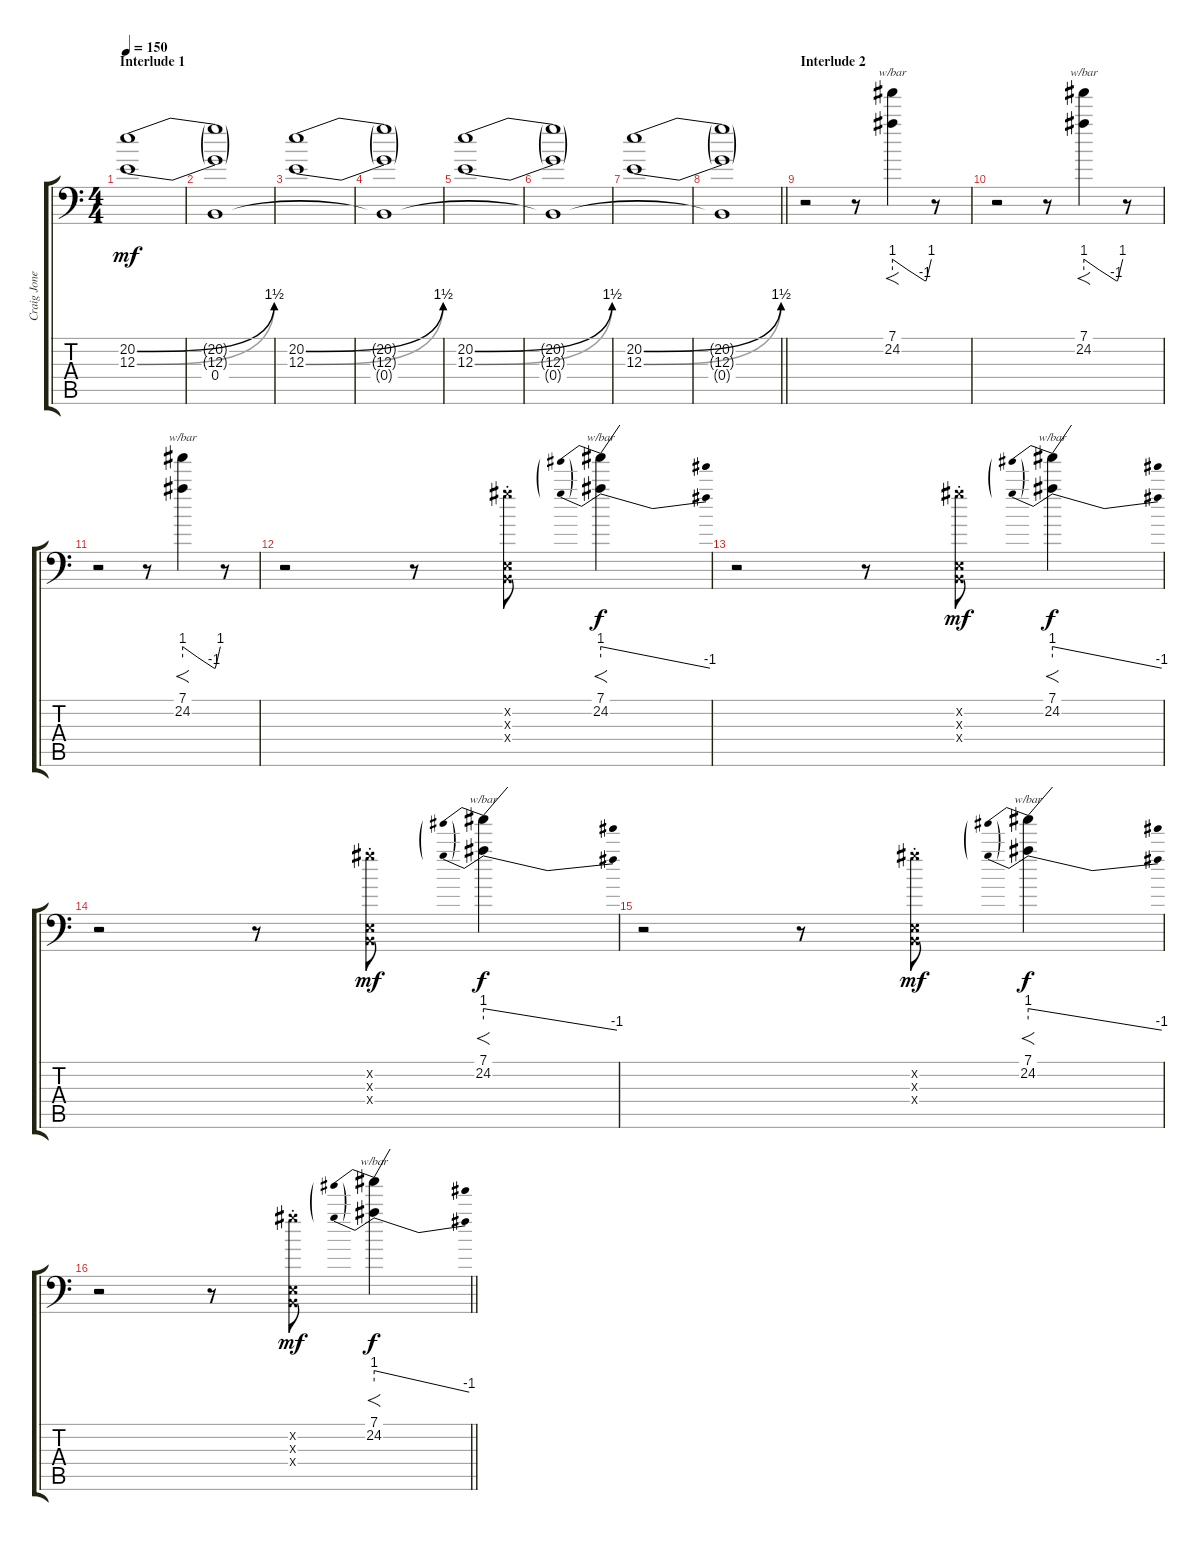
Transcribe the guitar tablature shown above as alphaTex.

\track ("Craig Jones" "Craig Jone") {instrument lead2sawtooth}
\staff {score tabs}
\tuning (Db6 Ab3 E3 B2 Gb2 B0) {hide}
\ts (4 4)
\section ("" "Interlude 1")
\tempo 150
\clef f4
\ks c
(20.2{be (bend 0 0 60 6)} 12.3{be (bend 0 0 60 6)}).1{dy mf volume 11} |
(20.2{t} 12.3{t} 0.4).1 |
(20.2{be (bend 0 0 60 6)} 12.3{be (bend 0 0 60 6)}).1 |
(20.2{t} 12.3{t} 0.4{t}).1 |
(20.2{be (bend 0 0 60 6)} 12.3{be (bend 0 0 60 6)}).1 |
(20.2{t} 12.3{t} 0.4{t}).1 |
(20.2{be (bend 0 0 60 6)} 12.3{be (bend 0 0 60 6)}).1 |
\barLineRight lightlight
(20.2{t} 12.3{t} 0.4{t}).1 |
\section ("" "Interlude 2")
r.2 r.8 (7.1 24.2).4{f tbe (custom default 0 4 24 0 50 -4 52 -4 60 4) volume 16 instrument lead2sawtooth} r.8 |
r.2 r.8 (7.1 24.2).4{f tbe (custom default 0 4 24 0 50 -4 52 -4 60 4) volume 16 instrument lead2sawtooth} r.8 |
r.2 r.8 (7.1 24.2).4{f tbe (custom default 0 4 24 0 50 -4 52 -4 60 4) volume 16 instrument lead2sawtooth} r.8 |
r.2 r.8 (24.2{st x} 0.3{x} 0.4{x}).8 (7.1 24.2).4{f tbe (predivedive default 0 4 60 -4) dy f} |
r.2 r.8 (24.2{st x} 0.3{x} 0.4{x}).8{dy mf} (7.1 24.2).4{f tbe (predivedive default 0 4 60 -4) dy f} |
r.2 r.8 (24.2{st x} 0.3{x} 0.4{x}).8{dy mf} (7.1 24.2).4{f tbe (predivedive default 0 4 60 -4) dy f} |
r.2 r.8 (24.2{st x} 0.3{x} 0.4{x}).8{dy mf} (7.1 24.2).4{f tbe (predivedive default 0 4 60 -4) dy f} |
\barLineRight lightlight
r.2 r.8 (24.2{st x} 0.3{x} 0.4{x}).8{dy mf} (7.1 24.2).4{f tbe (predivedive default 0 4 60 -4) dy f}
